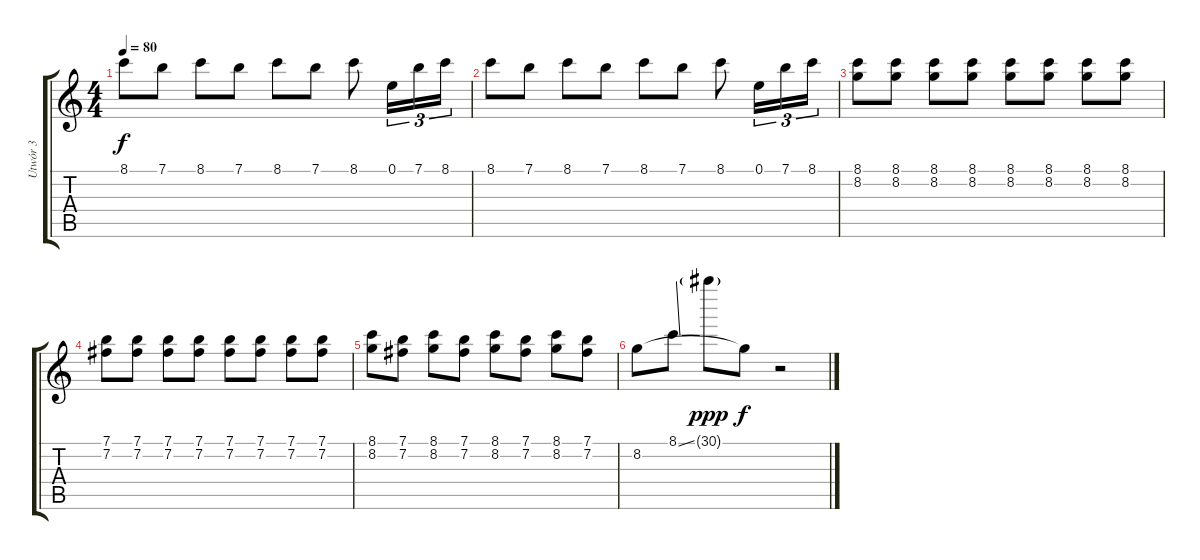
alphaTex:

\track ("Utwór 3" "Utwór 3") {instrument electricbassfinger}
\staff {score tabs}
\tuning (E4 B3 G3 D3 A2 E2) {hide}
\ts (4 4)
\tempo 80
\clef g2
\ks c
8.1.8{dy f} 7.1.8 8.1.8 7.1.8 8.1.8 7.1.8 8.1.8 0.1.16{tu (3 2)} 7.1.16{tu (3 2)} 8.1.16{tu (3 2)} |
8.1.8 7.1.8 8.1.8 7.1.8 8.1.8 7.1.8 8.1.8 0.1.16{tu (3 2)} 7.1.16{tu (3 2)} 8.1.16{tu (3 2)} |
(8.1 8.2).8 (8.1 8.2).8 (8.1 8.2).8 (8.1 8.2).8 (8.1 8.2).8 (8.1 8.2).8 (8.1 8.2).8 (8.1 8.2).8 |
(7.1 7.2).8 (7.1 7.2).8 (7.1 7.2).8 (7.1 7.2).8 (7.1 7.2).8 (7.1 7.2).8 (7.1 7.2).8 (7.1 7.2).8 |
(8.1 8.2).8 (7.1 7.2).8 (8.1 8.2).8 (7.1 7.2).8 (8.1 8.2).8 (7.1 7.2).8 (8.1 8.2).8 (7.1 7.2).8 |
8.2.8 8.1{ss}.8 30.1{g}.8{dy ppp} 8.2{t}.8{dy f} r.2
